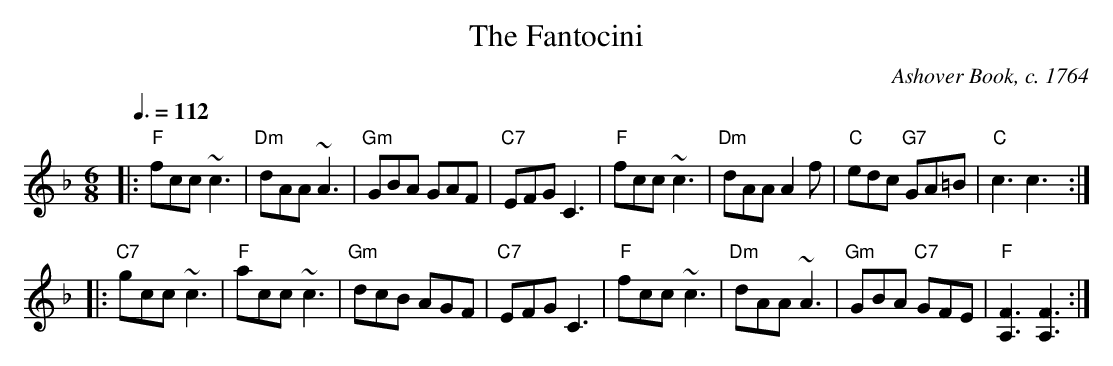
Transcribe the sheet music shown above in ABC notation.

X:1
T:The Fantocini
C:Ashover Book, c. 1764
M:6/8
L:1/8
Q:3/8=112
K:F
|: "F"fcc ~c3 | "Dm"dAA ~A3 | "Gm"GBA GAF | "C7"EFG C3 |\
"F"fcc ~c3 | "Dm"dAA A2f | "C"edc "G7"GA=B | "C"c3 c3 :|
|: "C7"gcc ~c3 | "F"acc ~c3 | "Gm"dcB AGF | "C7"EFG C3 |\
"F"fcc ~c3 | "Dm"dAA ~A3 | "Gm"GBA "C7"GFE | "F"[A,F]3 [A,F]3 :|
